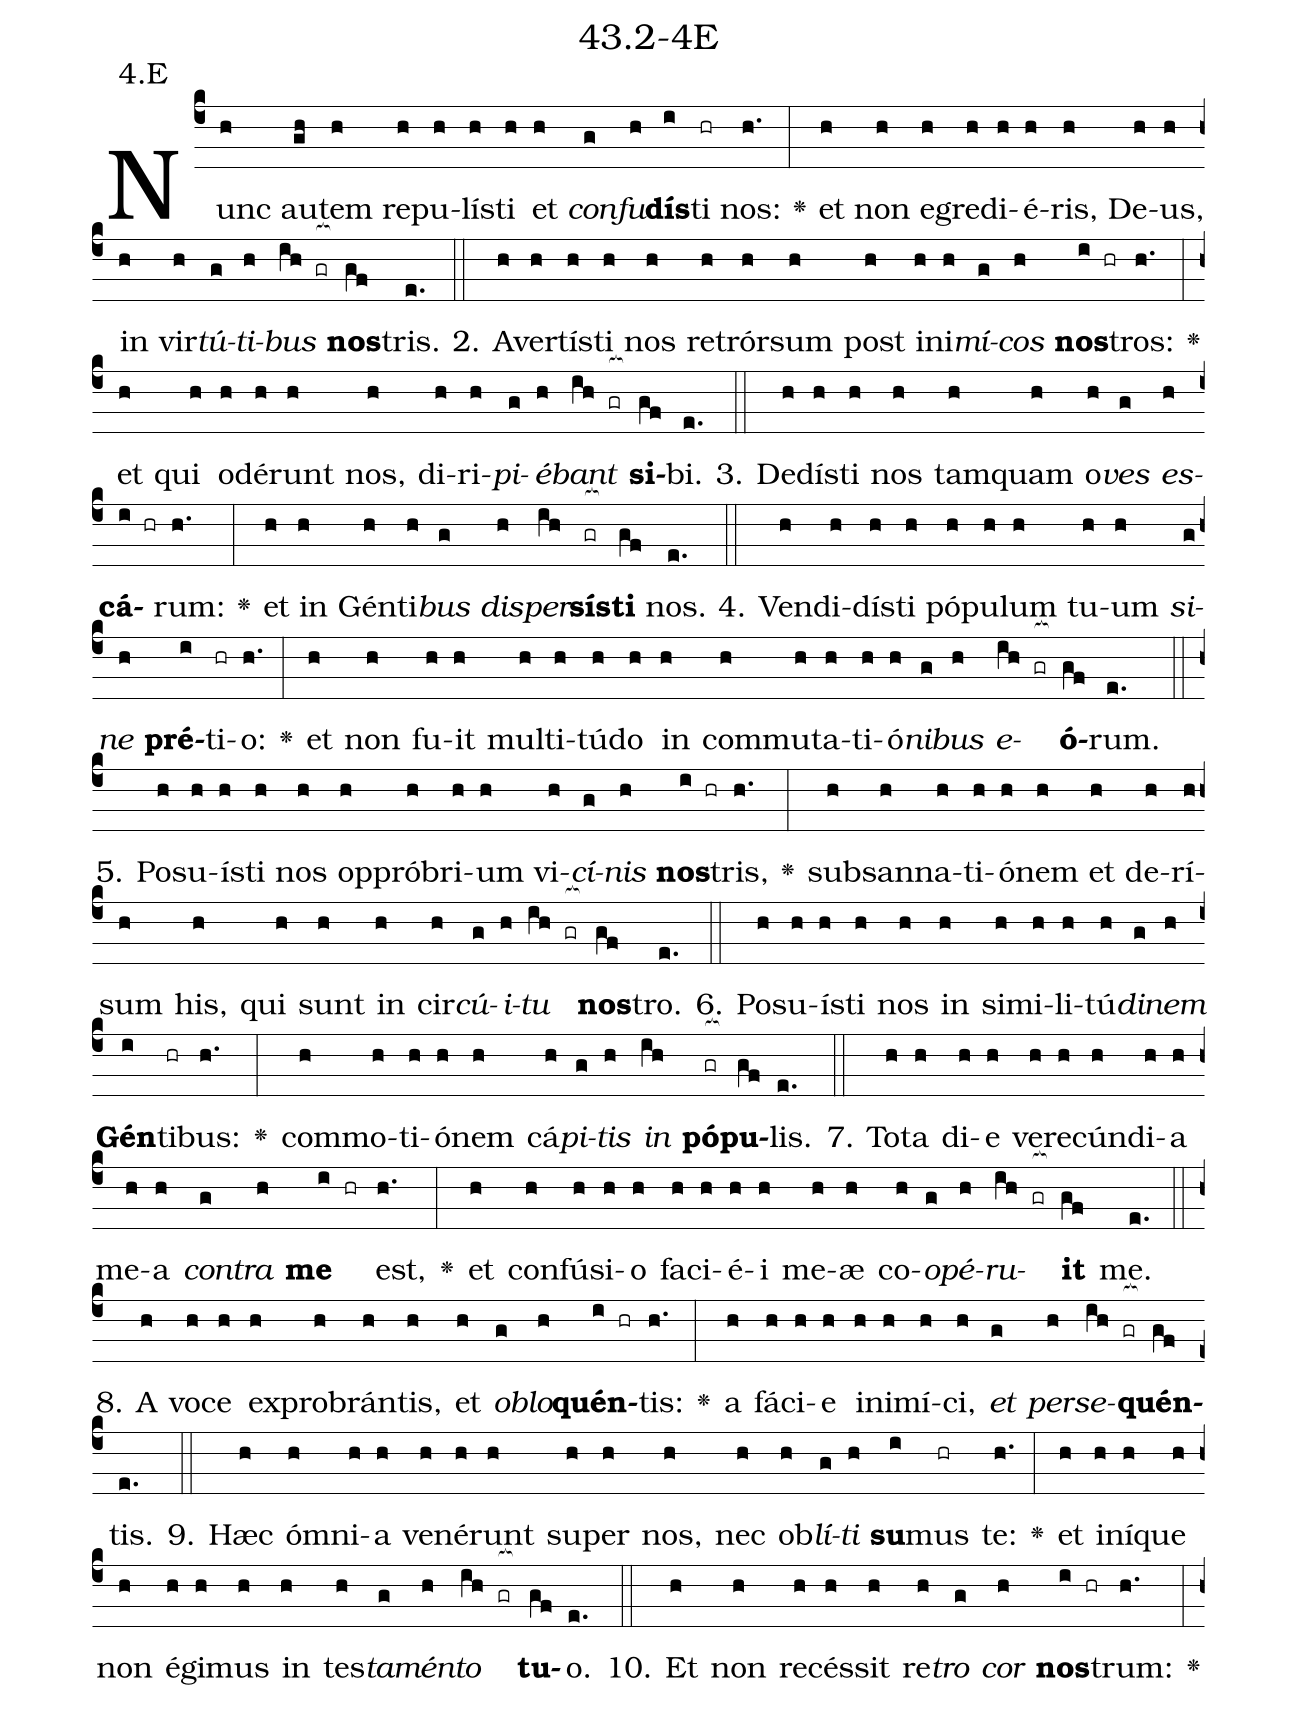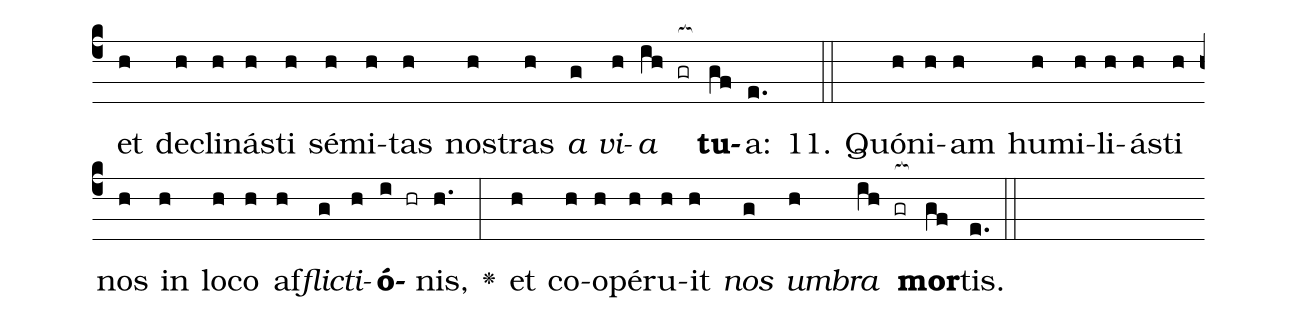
name: 43.2-4E;
annotation: 4.E;
%%
(c4)Nunc(h) au(gh)tem(h) re(h)pu(h)lís(h)ti(h) et(h) <i>con</i>(g)<i>fu</i>(h)<b>dís</b>(i)ti(hr) nos:(h.) <v>\greheightstar</v>(:) et(h) non(h) e(h)gre(h)di(h)é(h)ris,(h) De(h)us,(h) in(h) vir(h)<i>tú</i>(g)<i>ti</i>(h)<i>bus</i>(ih gr[ocb:1{]) <b>nos</b>(gf[ocb:0}])tris.(e.) (::)
2. A(h)ver(h)tís(h)ti(h) nos(h) re(h)trór(h)sum(h) post(h) in(h)i(h)<i>mí</i>(g)<i>cos</i>(h) <b>nos</b>(i hr)tros:(h.) <v>\greheightstar</v>(:) et(h) qui(h) o(h)dé(h)runt(h) nos,(h) di(h)ri(h)<i>pi</i>(g)<i>é</i>(h)<i>bant</i>(ih gr[ocb:1{]) <b>si</b>(gf[ocb:0}])bi.(e.) (::)
3. De(h)dís(h)ti(h) nos(h) tam(h)quam(h) o(h)<i>ves</i>(g) <i>es</i>(h)<b>cá</b>(i hr)rum:(h.) <v>\greheightstar</v>(:) et(h) in(h) Gén(h)ti(h)<i>bus</i>(g) <i>di</i>(h)<i>sper</i>(ih)<b>sís</b>(gr[ocb:1{])<b>ti</b>(gf[ocb:0}]) nos.(e.) (::)
4. Ven(h)di(h)dís(h)ti(h) pó(h)pu(h)lum(h) tu(h)um(h) <i>si</i>(g)<i>ne</i>(h) <b>pré</b>(i)ti(hr)o:(h.) <v>\greheightstar</v>(:) et(h) non(h) fu(h)it(h) mul(h)ti(h)tú(h)do(h) in(h) com(h)mu(h)ta(h)ti(h)ó(h)<i>ni</i>(g)<i>bus</i>(h) <i>e</i>(ih gr[ocb:1{])<b>ó</b>(gf[ocb:0}])rum.(e.) (::)
5. Po(h)su(h)ís(h)ti(h) nos(h) op(h)pró(h)bri(h)um(h) vi(h)<i>cí</i>(g)<i>nis</i>(h) <b>nos</b>(i hr)tris,(h.) <v>\greheightstar</v>(:) sub(h)san(h)na(h)ti(h)ó(h)nem(h) et(h) de(h)rí(h)sum(h) his,(h) qui(h) sunt(h) in(h) cir(h)<i>cú</i>(g)<i>i</i>(h)<i>tu</i>(ih gr[ocb:1{]) <b>nos</b>(gf[ocb:0}])tro.(e.) (::)
6. Po(h)su(h)ís(h)ti(h) nos(h) in(h) si(h)mi(h)li(h)tú(h)<i>di</i>(g)<i>nem</i>(h) <b>Gén</b>(i)ti(hr)bus:(h.) <v>\greheightstar</v>(:) com(h)mo(h)ti(h)ó(h)nem(h) cá(h)<i>pi</i>(g)<i>tis</i>(h) <i>in</i>(ih) <b>pó</b>(gr[ocb:1{])<b>pu</b>(gf[ocb:0}])lis.(e.) (::)
7. To(h)ta(h) di(h)e(h) ve(h)re(h)cún(h)di(h)a(h) me(h)a(h) <i>con</i>(g)<i>tra</i>(h) <b>me</b>(i hr) est,(h.) <v>\greheightstar</v>(:) et(h) con(h)fú(h)si(h)o(h) fa(h)ci(h)é(h)i(h) me(h)æ(h) co(h)<i>o</i>(g)<i>pé</i>(h)<i>ru</i>(ih gr[ocb:1{])<b>it</b>(gf[ocb:0}]) me.(e.) (::)
8. A(h) vo(h)ce(h) ex(h)pro(h)brán(h)tis,(h) et(h) <i>ob</i>(g)<i>lo</i>(h)<b>quén</b>(i hr)tis:(h.) <v>\greheightstar</v>(:) a(h) fá(h)ci(h)e(h) in(h)i(h)mí(h)ci,(h) <i>et</i>(g) <i>per</i>(h)<i>se</i>(ih gr[ocb:1{])<b>quén</b>(gf[ocb:0}])tis.(e.) (::)
9. Hæc(h) óm(h)ni(h)a(h) ve(h)né(h)runt(h) su(h)per(h) nos,(h) nec(h) ob(h)<i>lí</i>(g)<i>ti</i>(h) <b>su</b>(i)mus(hr) te:(h.) <v>\greheightstar</v>(:) et(h) in(h)í(h)que(h) non(h) é(h)gi(h)mus(h) in(h) tes(h)<i>ta</i>(g)<i>mén</i>(h)<i>to</i>(ih gr[ocb:1{]) <b>tu</b>(gf[ocb:0}])o.(e.) (::)
10. Et(h) non(h) re(h)cés(h)sit(h) re(h)<i>tro</i>(g) <i>cor</i>(h) <b>nos</b>(i hr)trum:(h.) <v>\greheightstar</v>(:) et(h) de(h)cli(h)nás(h)ti(h) sé(h)mi(h)tas(h) nos(h)tras(h) <i>a</i>(g) <i>vi</i>(h)<i>a</i>(ih gr[ocb:1{]) <b>tu</b>(gf[ocb:0}])a:(e.) (::)
11. Quón(h)i(h)am(h) hu(h)mi(h)li(h)ás(h)ti(h) nos(h) in(h) lo(h)co(h) af(h)<i>flic</i>(g)<i>ti</i>(h)<b>ó</b>(i hr)nis,(h.) <v>\greheightstar</v>(:) et(h) co(h)o(h)pé(h)ru(h)it(h) <i>nos</i>(g) <i>um</i>(h)<i>bra</i>(ih gr[ocb:1{]) <b>mor</b>(gf[ocb:0}])tis.(e.) (::)
